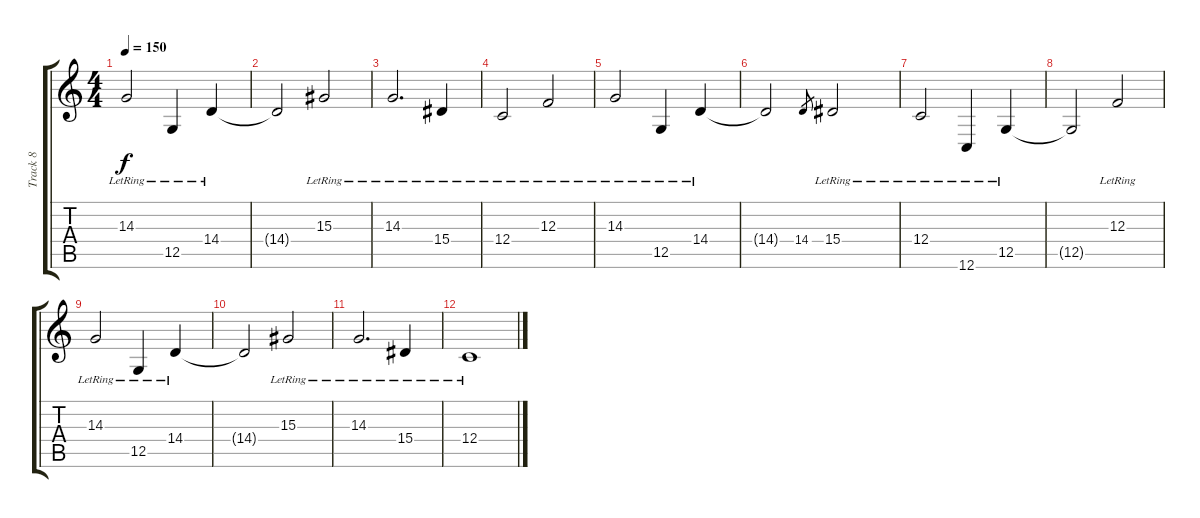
\track ("Track 8" "Track 8") {instrument electricpiano1}
\staff {score tabs}
\tuning (D4 A3 F3 C3 G2 C2) {hide}
\ts (4 4)
\tempo 150
\clef g2
\ks c
14.3{lr}.2{dy f} 12.5{lr}.4 14.4{lr}.4 |
14.4{t}.2 15.3{lr}.2 |
14.3{lr}.2{d} 15.4{lr}.4 |
12.4{lr}.2 12.3{lr}.2 |
14.3{lr}.2 12.5{lr}.4 14.4{lr}.4 |
14.4{t}.2 14.4.8{gr} 15.4{lr}.2 |
12.4{lr}.2 12.6{lr}.4 12.5{lr}.4 |
12.5{t}.2 12.3{lr}.2 |
14.3{lr}.2 12.5{lr}.4 14.4{lr}.4 |
14.4{t}.2 15.3{lr}.2 |
14.3{lr}.2{d} 15.4{lr}.4 |
12.4{lr}.1
